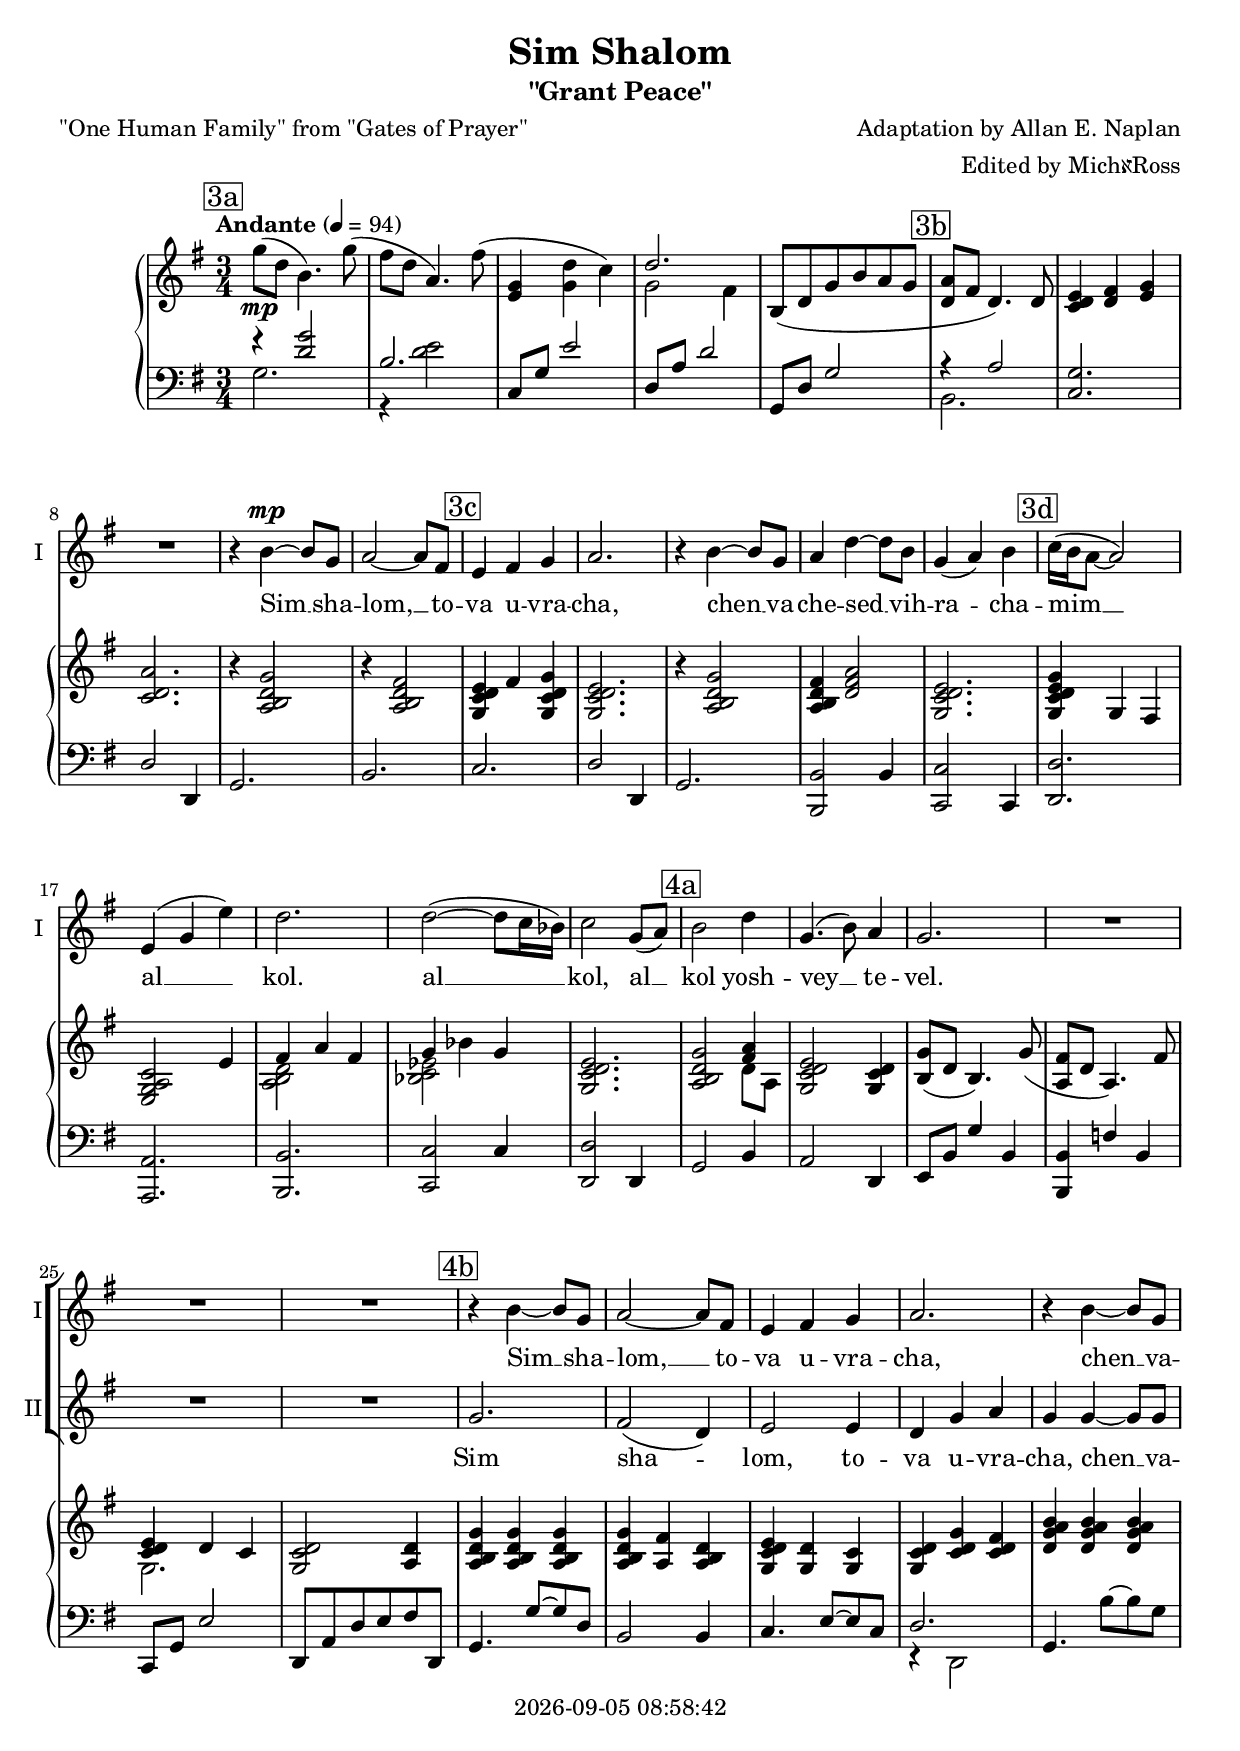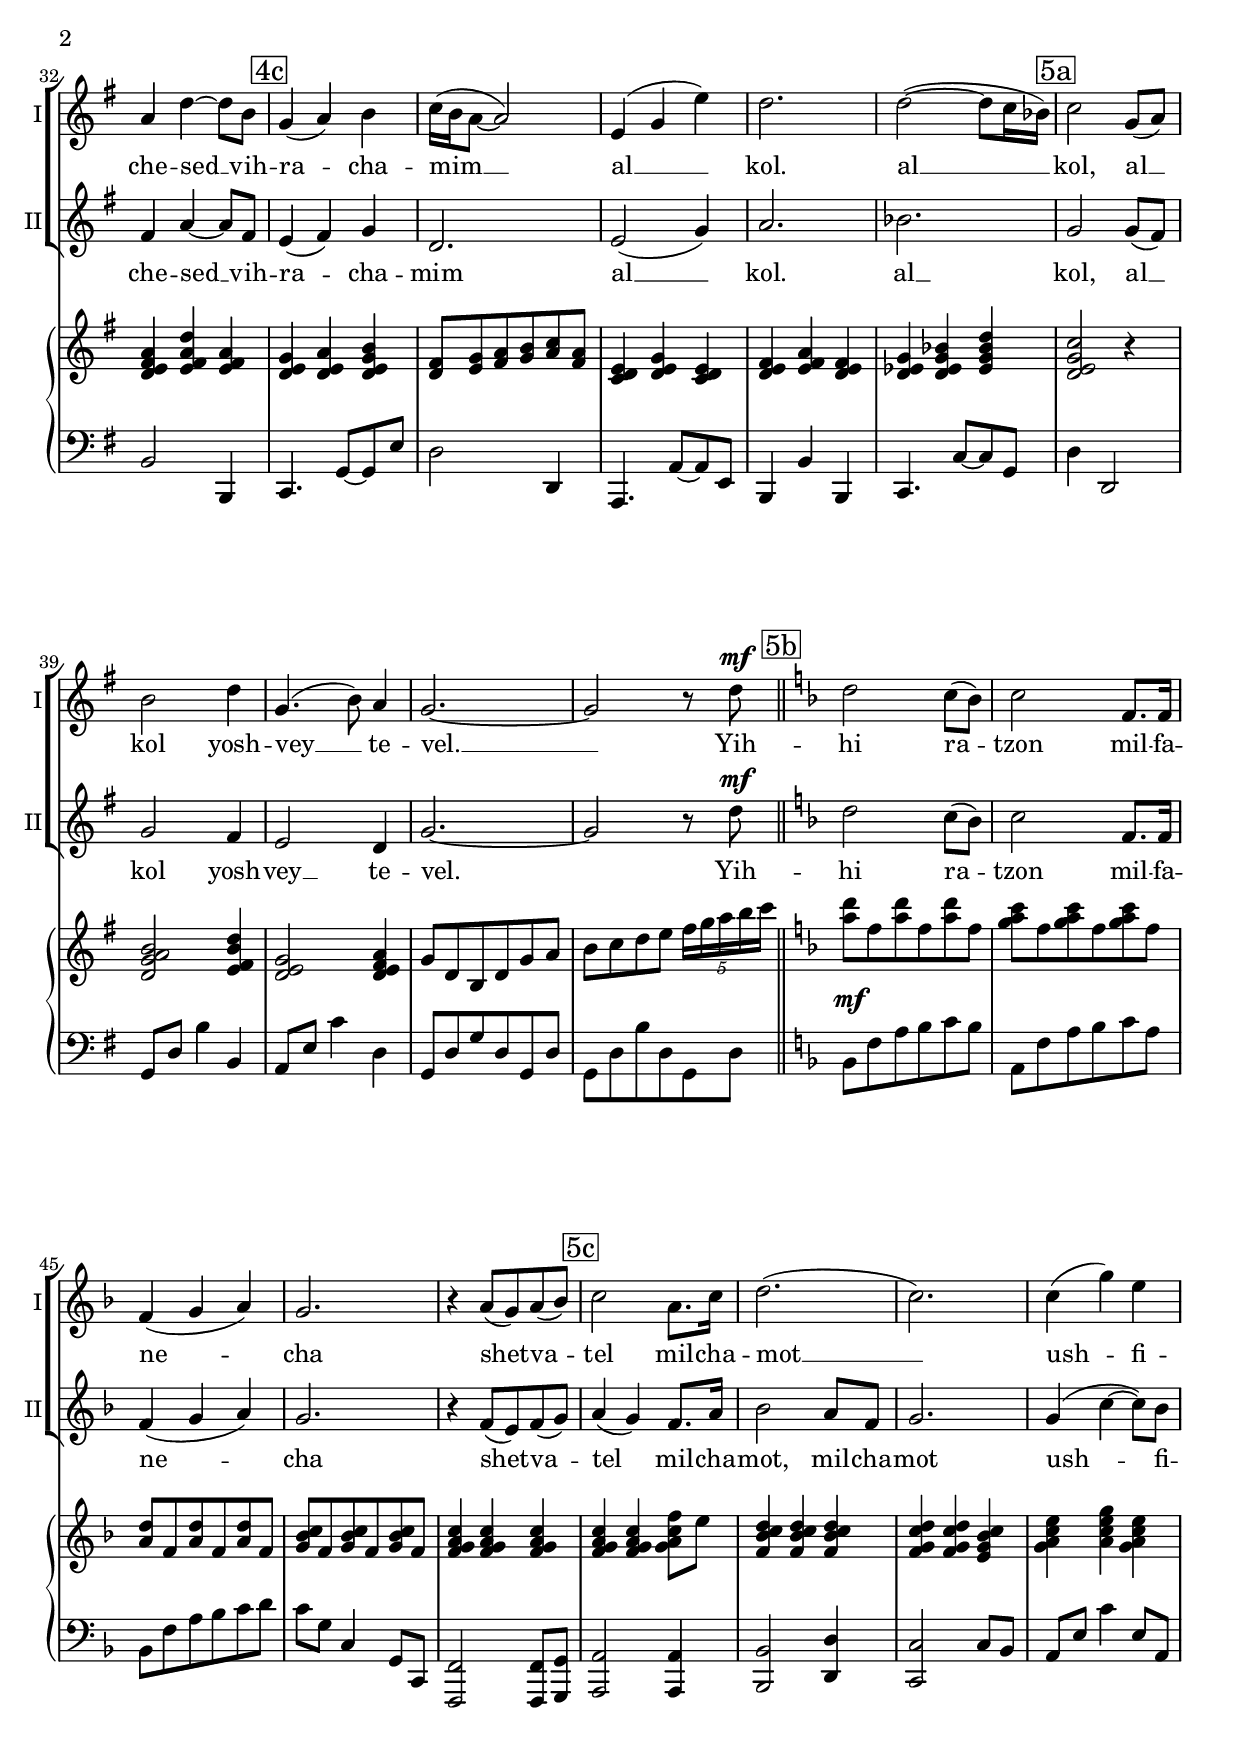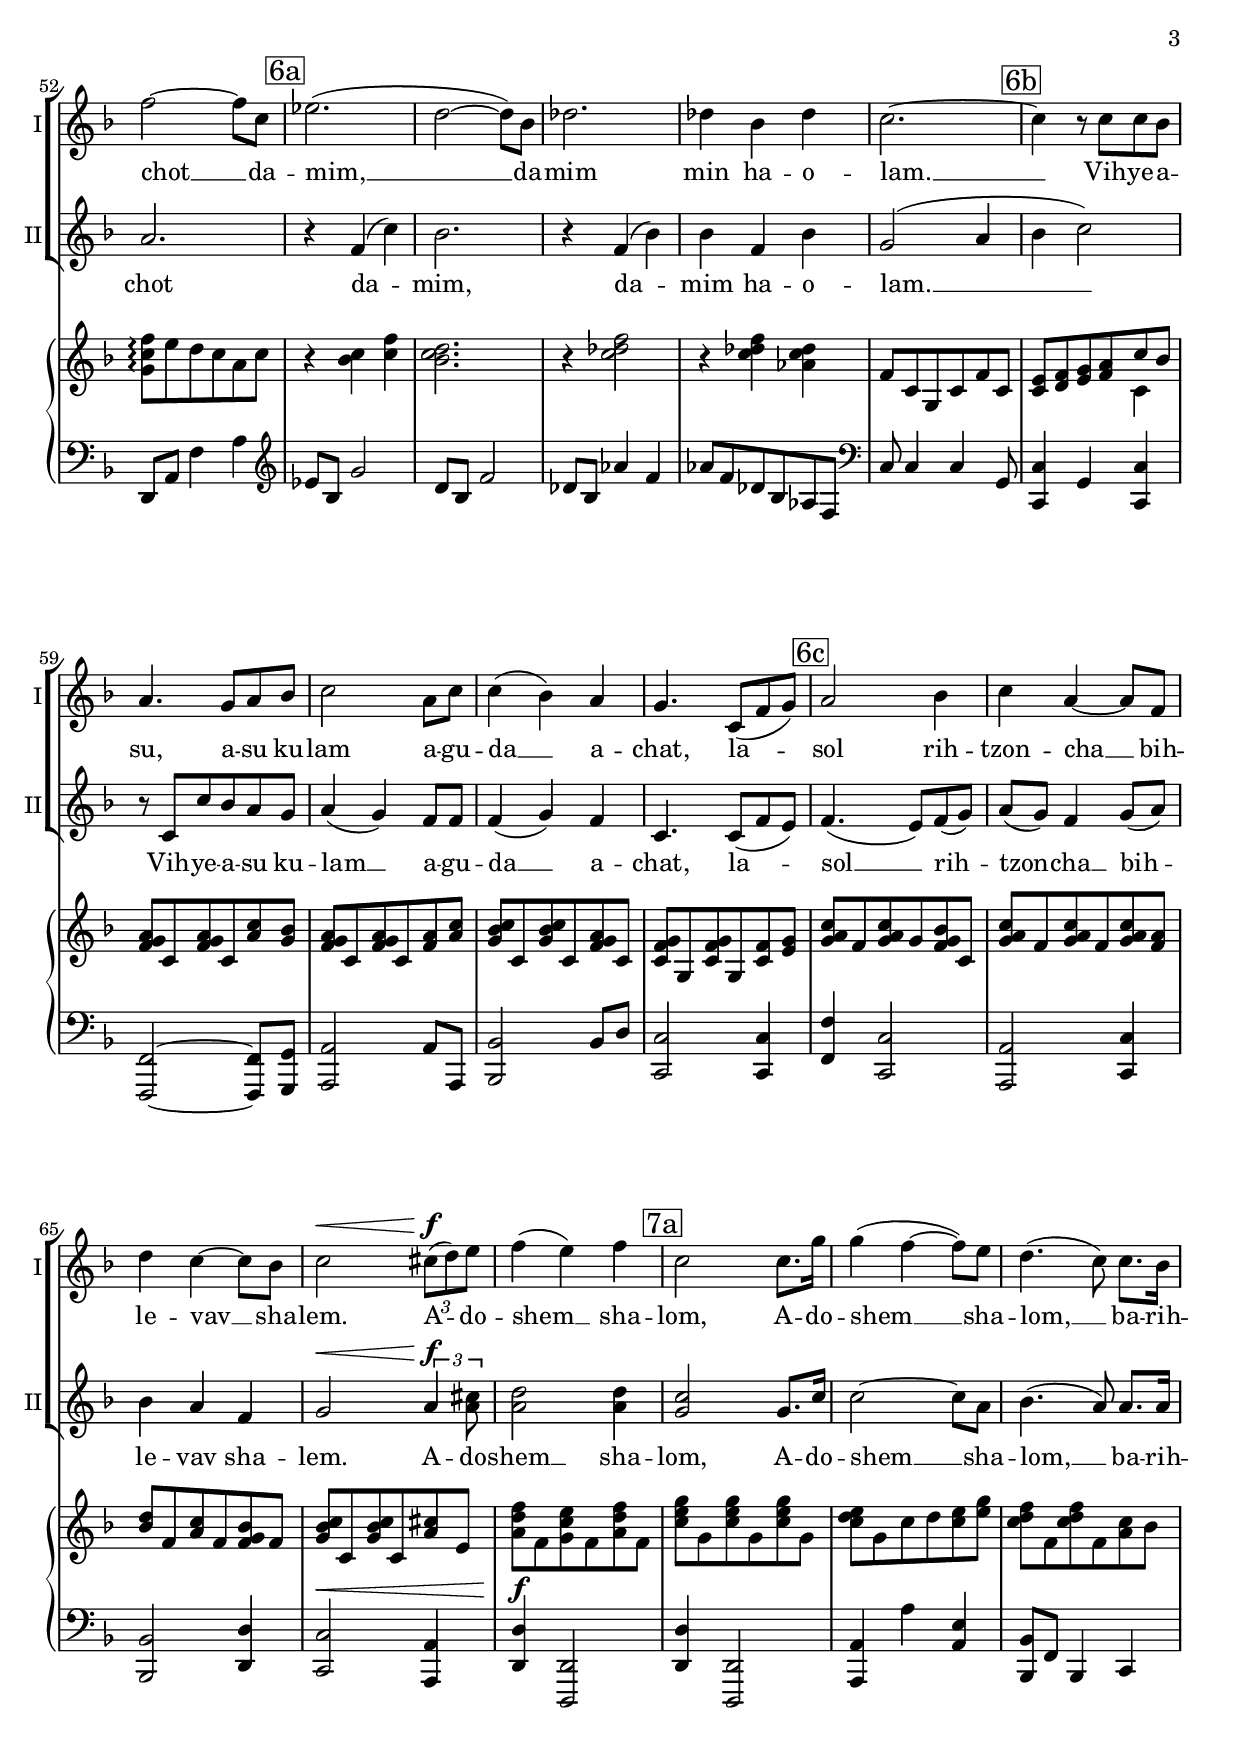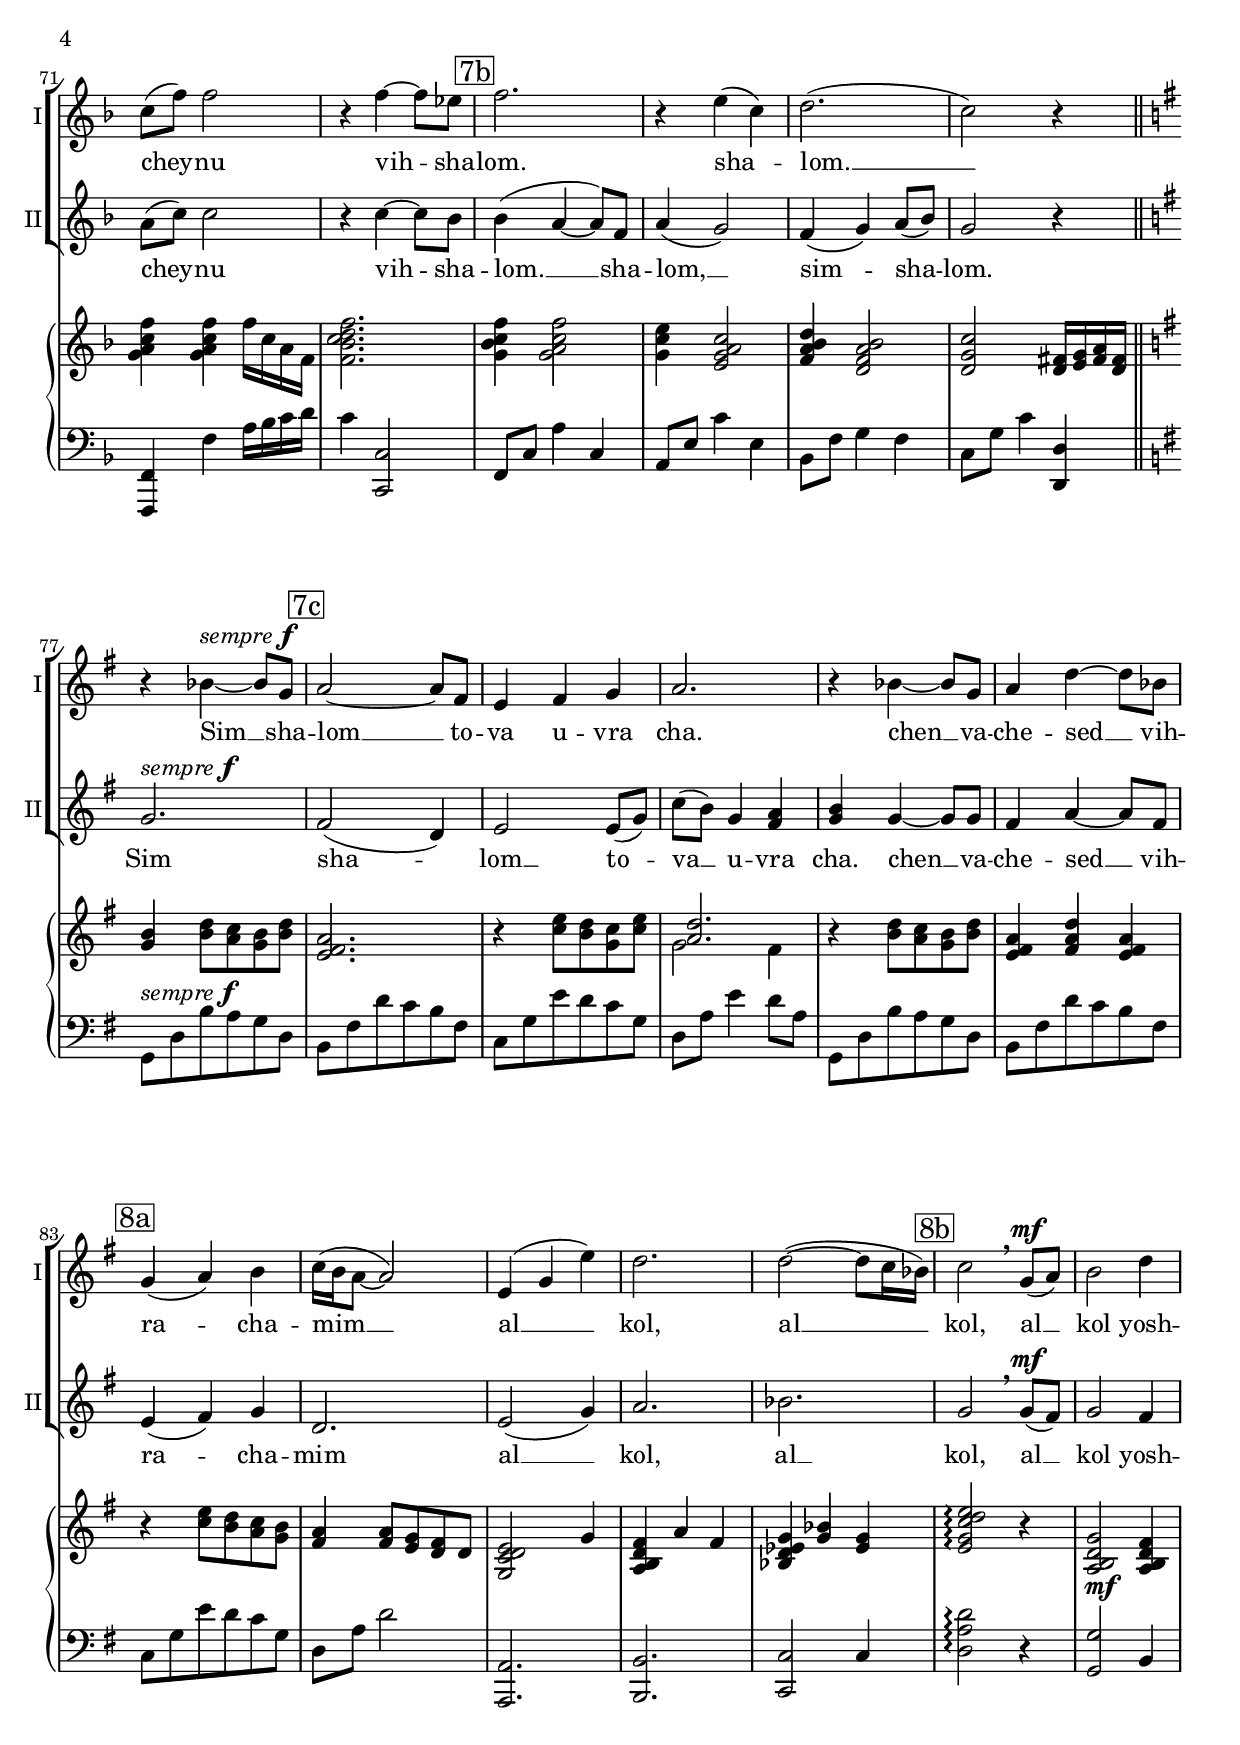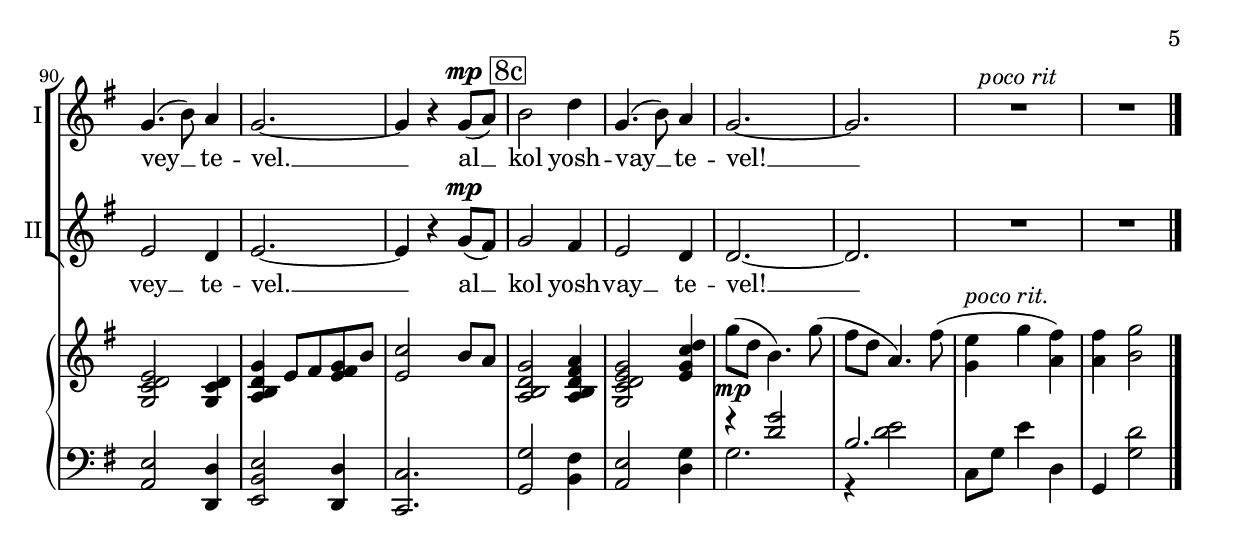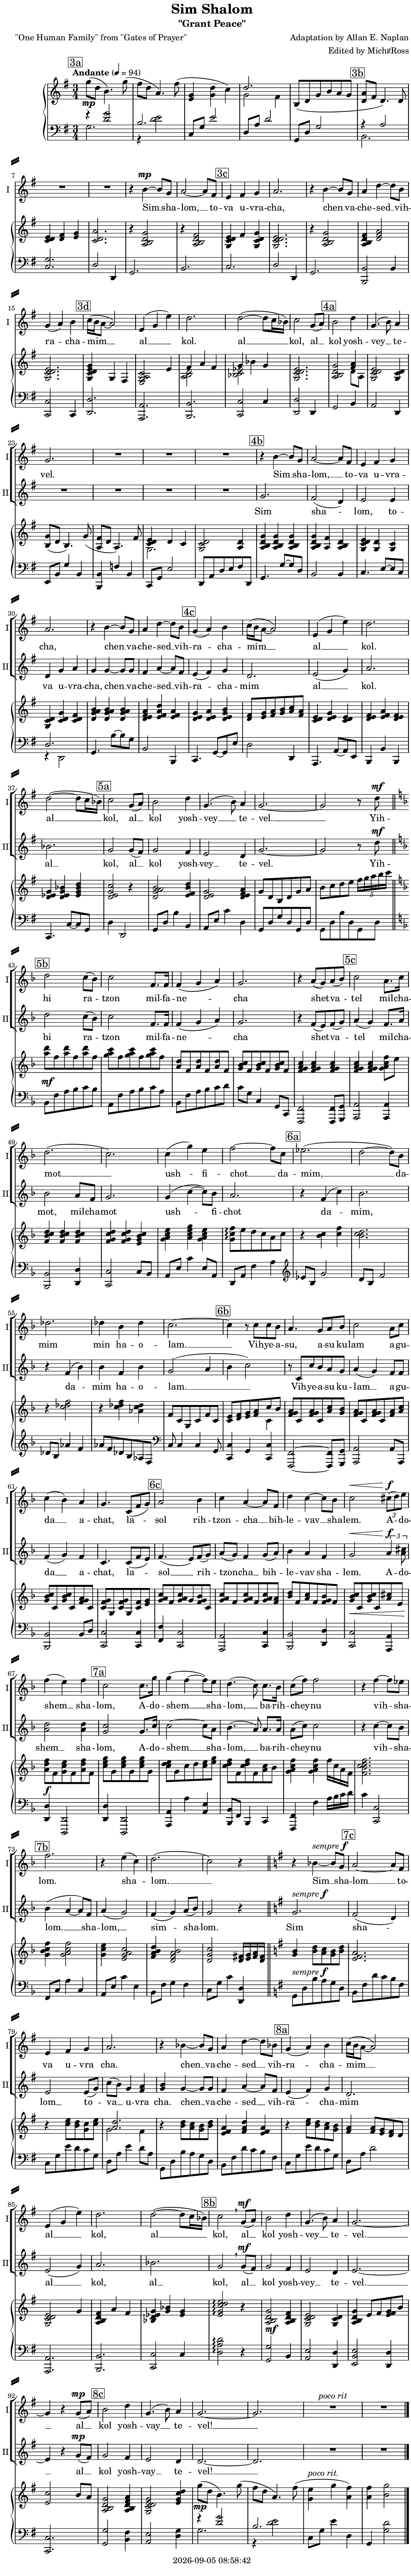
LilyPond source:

\version "2.22.0"

\include "predefined-guitar-fretboards.ly"
\include "articulate.ly"

today = #(strftime "%Y-%m-%d %H:%M:%S" (localtime (current-time)))

\header {
% centered at top
%  dedication  = "dedication"
  title       = "Sim Shalom"
  subtitle    = "\"Grant Peace\""
%  subsubtitle = "subsubtitle"
%  instrument  = "instrument"
  
% arrangement of following lines:
%
%  poet    composer
%  meter   arranger
%  piece       opus

  composer    = "Adaptation by Allan E. Naplan"
  arranger    = "Edited by MichℵRoss"
%  opus        = "opus"

  poet        = "\"One Human Family\" from \"Gates of Prayer\""
%  meter       = "meter"
%  piece       = "piece"

% centered at bottom
% tagline     = "tagline" % default lilypond version
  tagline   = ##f
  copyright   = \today
}

% #(set-global-staff-size 16)

global = {
  \key g \major
  \time 3/4
}

TempoTrack = {
  \tempo Andante 4=94
  s2.
  \set Score.tempoHideNote = ##t
  s2.*95
  \tempo 4=90
  s2.*2
}

RehearsalTrack = {
%  \set Score.currentBarNumber = #5
  \mark \markup { \box "3a" } s2.*5
  \mark \markup { \box "3b" } s2.*5
  \mark \markup { \box "3c" } s2.*5
  \mark \markup { \box "3d" } s2.*5
  \mark \markup { \box "4a" } s2.*6
  \mark \markup { \box "4b" } s2.*6
  \mark \markup { \box "4c" } s2.*5
  \mark \markup { \box "5a" } s2.*5
  \mark \markup { \box "5b" } s2.*5
  \mark \markup { \box "5c" } s2.*5
  \mark \markup { \box "6a" } s2.*5
  \mark \markup { \box "6b" } s2.*5
  \mark \markup { \box "6c" } s2.*5
  \mark \markup { \box "7a" } s2.*5
  \mark \markup { \box "7b" } s2.*5
  \mark \markup { \box "7c" } s2.*5
  \mark \markup { \box "8a" } s2.*5
  \mark \markup { \box "8b" } s2.*5
  \mark \markup { \box "8c" } s2.*6
}

partI = \relative {
  \global
  R2.*5
  R2. | R | R | r4 b'4^\mp ~8 g | a2~8 fis |
  e4 fis g | a2. | r4 b~8 g | a4 d~8 b | g4(a) b |
  c16(b a8~2) | e4(g e') | d2. | d2(~8 c16 bes) | c2 g8(a) |
  b2 d4 | g,4.(b8) a4 | g2. | R | R | R | % 4a
  r4 b~8 g | a2~8 fis | e4 fis g | a2. | r4 b~8 g | a4 d~8 b |
  g4(a) b | c16(b a8~2) | e4(g e') | d2. | 2~(8 c16 bes) |
  c2 g8(a) | b2 d4 | g,4.(b8) a4 | g2.~ | 2 r8 d'^\mf \bar "||" \key f \major | % 5a
  d2 c8(bes) | c2 f,8. 16 | 4(g a) | g2. | r4 a8(g) a(bes) |
  c2 a8. c16 | d2.( | c2.) | 4(g') e | f2~8 c |
  ees2.( | d2~8) bes | des2. | 4 bes des | c2.~ | % 6a
  c4 r8 c c bes | a4. g8 a bes | c2 a8 c | 4(bes) a | g4. c,8(f g) |
  a2 bes4 | c a~8 f | d'4 c~8 bes | c2^\< \tuplet 3/2 {cis8^\f (d)e} | f4(e) f |
  c2 8. g'16 | 4(f~8) e | d4.(c8) 8. bes16 | c8(f) 2 | r4 4~8 ees | % 7a
  f2. | r4 e(c) | d2.( | c2) r4 \bar "||" \key g \major | r4 bes4\omit\f^\markup{\italic sempre \dynamic f} ~8 g |
  a2~8 fis | e4 fis g | a2. | r4 bes~8 g | a4 d~8 bes |
  g4(a) b | c16(b a8~2) | e4(g e') | d2. | 2(~8 c16 bes) | % 8a
  c2 \breathe g8^\mf (a) | b2 d4 | g,4.(b8) a4 | g2.~ | 4 r g8^\mp(a) |
  b2 d4 | g,4.(b8) a4 | g2.~ | g | R2.^\markup\italic "poco rit" | R2. |
  \bar "|."
}

wordsI = \lyricmode {
  Sim __ sha -- lom, __ to -- va u -- vra -- cha,
  chen __ va -- che -- sed __ vih -- ra -- cha -- mim __ al __ kol.
  al __ kol, al __ kol yosh -- vey __ te -- vel.
  Sim __ sha -- lom, __ to -- va u -- vra -- cha,
  chen __ va -- che -- sed __ vih -- ra -- cha -- mim __ al __ kol.
  al __ kol, al __ kol yosh -- vey __ te -- vel. __
                                % 5a
  Yih -- hi ra -- tzon mil -- fa -- ne -- cha shet -- va -- tel mil -- cha -- mot __
  ush -- fi -- chot __ da -- mim, __
  da -- mim min ha -- o -- lam. __
                                % 6b
  Vih -- ye -- a -- su, a -- su ku -- lam a -- gu -- da __ a -- chat,
  la -- sol rih -- tzon -- cha __ bih -- le -- vav __ sha -- lem.
  A -- do -- shem __ sha -- lom,
  A -- do -- shem __ sha -- lom, __ ba -- rih -- chey -- nu
  vih -- sha -- lom. sha -- lom. __
                                % 7b
  Sim __ sha -- lom __ to -- va u -- vra cha.
  chen __ va -- che -- sed __ vih -- ra -- cha -- mim __
  al __ kol, al __ kol, al __ kol yosh -- vey __ te -- vel. __
  al __ kol yosh -- vay __ te -- vel! __
}

wordsImidi = \lyricmode {
  "Sim "  sha "lom, "  to "va " u vra "cha, "
  "\nchen "  va che "sed "  vih ra cha "mim "  "al "  "kol. "
  "\nal "  "kol, " "al "  "kol " yosh "vey "  te "vel. "
  "\nSim "  sha "lom, "  to "va " u vra "cha, "
  "\nchen "  va che "sed "  vih ra cha "mim "  "al "  "kol. "
  "\nal "  "kol, " "al "  "kol " yosh "vey "  te "vel. " 
                                % 5a
  "\nYih" "hi " ra "tzon " mil fa ne "cha " shet va "tel " mil cha "mot " 
  "\nush" fi "chot "  da "mim, " 
  "\nda" "mim " "min " ha o "lam. " 
                                % 6b
  "\nVih" ye a "su, " a "su " ku "lam " a gu "da "  a "chat, "
  "\nla" "sol " rih tzon "cha "  bih le "vav "  sha "lem. "
  "\nA" do "shem "  sha "lom, "
  "\nA" do "shem "  sha "lom, "  ba rih chey "nu "
  "\nvih" sha "lom. " sha "lom. " 
                                % 7b
  "\nSim "  sha "lom "  to "va " u "vra " "cha. "
  "\nchen "  va che "sed "  vih ra cha "mim " 
  "\nal "  "kol, " "al "  "kol, " "al "  "kol " yosh "vey "  te "vel. " 
  "\nal "  "kol " yosh "vay "  te "vel! " 
}

partII = \relative {
  \global
  R2.*26
  g'2. | fis2(d4) | e2 4 | d g a | g g~8 8 | fis4 a~8 fis | % 4b
  e4(fis) g | d2. | e2(g4) | a2. | bes |
  g2 8(fis) | g2 fis4 | e2 d4 | g2.~ | 2 r8 d'^\mf \key f \major | % 5a
  d2 c8(bes) | c2 f,8. 16 | 4(g a) | g2. | r4 f8(e) f(g) |
  a4(g) f8. a16 | bes2 a8 f | g2. | 4(c~8) bes | a2. |
  r4 f(c') | bes2. | r4 f(bes) | 4 f bes | g2(a4 | % 6a
  bes4 c2) | r8 c, c' bes a g | a4(g) f8 8 | 4(g) f | c4. 8(f e) |
  f4.(e8) f(g) | a(g) f4 g8(a) | bes4 a f | g2^\< \tuplet 3/2 {a4^\f <a cis>8} | <a d>2 4 |
  <g c>2 g8. c16 | 2~8 a | bes4.(a8) 8. 16 | a8(c) 2 | r4 c~8 bes | % 7a
  bes4(a~8) f | a4(g2) | f4(g) a8(bes) | g2 r4 \key g \major | g2.\omit\f^\markup{\italic sempre \dynamic f} |
  fis2(d4) | e2 8(g) | c(b) g4 <fis a> | <g b> g~8 8 | fis4 a~8 fis |
  e4(fis) g | d2. | e2(g4) | a2. | bes | % 8a
  g2 \breathe 8^\mf (fis) | g2 fis4 | e2 d4 | e2.~ | 4 r g8^\mp (fis) |
  g2 fis4 | e2 d4 | d2.~ | d | R2. | R2. |
  \bar "|."
}

wordsII = \lyricmode {
  Sim sha -- lom, to -- va u -- vra -- cha,
  chen __ va -- che -- sed __ vih -- ra -- cha -- mim
  al __ kol.
  al __ kol, al __ kol yosh -- vey __ te -- vel.
                                % 5a
  Yih -- hi ra -- tzon mil -- fa -- ne -- cha
  shet -- va -- tel mil -- cha -- mot,
  mil -- cha -- mot ush -- fi -- chot
  da -- mim, da -- mim ha -- o -- lam. __
                                % 6b
  Vih -- ye -- a -- su ku -- lam __ a -- gu -- da __ a -- chat,
  la -- sol __ rih -- tzon -- cha __ bih -- le -- vav sha -- lem.
  A -- do -- shem __ sha -- lom,
  A -- do -- shem __ sha -- lom, __ ba -- rih -- chey -- nu
  vih -- sha -- lom. __ sha -- lom, __ sim -- sha -- lom.
                                % 7b
  Sim sha -- lom __ to -- va __ u -- vra cha.
  chen __ va -- che -- sed __ vih -- ra -- cha -- mim
  al __ kol, al __ kol, al __ kol yosh -- vey __ te -- vel. __
  al __ kol yosh -- vay __ te -- vel! __
}

wordsIImidi = \lyricmode {
  "Sim " sha "lom, " to "va " u vra "cha, "
  "\nchen "  va che "sed "  vih ra cha "mim "
  "\nal "  "kol. "
  "\nal "  "kol, " "al "  "kol " yosh "vey "  te "vel. "
                                % 5a
  "\nYih" "hi " ra "tzon " mil fa ne "cha "
  "\nshet" va "tel " mil cha "mot, "
  "\nmil" cha "mot " ush fi "chot "
  "\nda" "mim, " da "mim " ha o "lam. " 
                                % 6b
  "\nVih" ye a "su " ku "lam "  a gu "da "  a "chat, "
  "\nla" "sol "  rih tzon "cha "  bih le "vav " sha "lem. "
  "\nA" do "shem "  sha "lom, "
  "\nA" do "shem "  sha "lom, "  ba rih chey "nu "
  "\nvih" sha "lom. "  sha "lom, "  sim sha "lom. "
                                % 7b
  "\nSim " sha "lom "  to "va "  u "vra " "cha. "
  "\nchen "  va che "sed "  vih ra cha "mim "
  "\nal "  "kol, " "al "  "kol, " "al "  "kol " yosh "vey "  te "vel. " 
  "\nal "  "kol " yosh "vay "  te "vel! " 
}

pianoRHone = \relative {
  \global \oneVoice
  g''8(d b4.) g'8( | fis8 d a4.) fis'8( | <g, e>4 <g d'> c) | \voiceOne d2. | \oneVoice b,8( d g b a g |
  <d a'>8 fis d4.) 8 | <c d e>4 <d fis> <e g> | <c d a'>2. | r4 <a b d g>2 | r4 <a b d fis>2 |
  <g c d e>4 fis' <g, c d g> | <g c d e>2. | r4 <a b d g>2 | <a b d fis>4 <d fis a>2 | <g, c d e>2. |
  <g c d e g>4 g fis | <e g a c>2 e'4 | fis a fis | g bes g | <g, c d e>2. |
  <a b d g>2 <fis' a>4 | <g, c d e>2 <g c d>4 | <b g'>8(d b4.) g'8( | <a, fis'> d a4.) fis'8 | <c d e>4 d c | <g c d>2 <a d>4 | % 4a
  <a b d g>4 4 4 | 4 <a fis'> <a b d> | <g c d e> <g d'> <g c> | <g c d> <c d g> <c d fis> | <d g a b>4 4 4 | <d e fis a> <e fis a d> <e fis a> |
  <d e g>4 <d e a> <d e g b> | <d fis>8 <e g> <fis a> <g b> <a c> <fis a> | <c d e>4 <d e g> <c d e> | <d e fis> <e fis a> <d e fis> | <d ees g> <d ees g bes> <ees g bes d> |
  <d e g c>2 r4 | <d g a b>2 <e fis b d>4 | <d e g>2 <d e fis a>4 | g8 d b d g a | b c d e \tuplet 5/4 {fis16 g a b c} \key f \major | % 5a
  <a d>8 f q f q f | <g a c> f q f q f | <a, d> f q f q f | <g bes c> f q f q f | <f g a c>4 4 4 |
  <f g a c>4 4 <g a c f>8 e' | <f, bes c d>4 4 4 | <f g c d> q <e g bes c> | <g a c e> <a c e g> <g a c e> | <g c f>8\arpeggio e' d c a c |
  r4 <bes c> <c f> | <bes c d>2. | r4 <c des f>2 | r4 <c des f> <aes c des> | f8 c g c f c | % 6a
  <c e>8 <d f> <e g> <f a> c' bes | <f g a> c q c <a' c> <g bes> | <f g a> c q c <f a> <a c> | <g bes c> c, q c <f g a> c | <c f g> g q g <c f> <e g> |
  <g a c>8 f q g <f g bes> c | <g' a c> f q f q <f a> | <bes d> f <a c> f <f g bes> f | <g bes c> c, q c <a' cis> e | <a d f> f <g c e> f <a d f> f |
  <c' e g>8 g q g q g | <c d e> g c d <c e> <e g> | <c d f> f, q f <a c> bes | <g a c f>4 q f'16 c a f | <f bes c d f>2. | % 7a
  <g bes c f>4 <g a c f>2 | <g c e>4 <e g a c>2 | <f a bes d>4 <d f a bes>2 | <d g c>2 <d fis>16 <e g> <fis a> <d fis> \key g \major | <g b>4 <b d>8 <a c> <g b> <b d> |
  <e, fis a>2. | r4 <c' e>8 <b d> <g c> <c e> | \voiceOne <a d>2. \oneVoice | r4 <b d>8 <a c> <g b> <b d> | <e, fis a>4 <fis a d> <e fis a> |
  r4 <c' e>8 <b d> <a c> <g b> | <fis a>4 8 <e g> <d fis> d | <g, c d e>2 g'4  <a, b d fis>4 a' fis | <bes, d ees g> <g' bes> <ees g> | % 8a
  <e g c d e>2\arpeggio r4 | <a, b d g>2 <a b d fis>4 | <g c d e>2 <g c d>4 | <a b d g>4 e'8 fis <e fis g> b' | <e, c'>2 b'8 a |
  <a, b d g>2 <a b d fis a>4 | <g c d e g>2 <e' g c d>4 | g'8(d b4.) g'8( | fis8 d a4.) fis'8( <g, e'>4^\markup\italic "poco rit." g' <a, fis'>) | 4 <b g'>2 |
  \bar "|."
}

pianoRHtwo = \relative {
  \global \voiceTwo
  s2. | s2. | s2. | g'2 fis4 | s2. |
  s2.*5 |
  s2.*5 |
  s2. | s2. | <a, b d>2 s4 | <bes c ees>2 s4 | s2. |
  s2 d8 a | s2. | s2. | s2. | g2. | s2. | % 4a
  s2.*6 |
  s2.*5 |
  s2.*5 | % 5a
  s2.*5 |
  s2.*5 |
  s2.*5 | % 6a
  s2 c4 | s2.*4 |
  s2.*5 |
  s2.*5 | % 7a
  s2.*5 |
  s2. | s2. | g'2 fis4 | s2. | s2. |
  s2.*5 | % 8a
  s2.*5 |
  s2.*6 |
  \bar "|."
}

dynamicsPiano = {
  \override DynamicTextSpanner.style = #'none
  s2.\mp | s2.*4 |
  s2.*5 |
  s2.*5 |
  s2.*5 |
  s2.*17 | % 4
  s2.*5 | % 5a
  s2.\mf | s2.*4 |
  s2.*5 |
  s2.*5 | % 6a
  s2.*5 |
  s2. | s2. | s2. | s2.\< | s2.\f |
  s2.*5 | % 7a
  s2. | s2. | s2. | s2. | s2.\omit\f-\markup{\italic sempre \dynamic f} |
  s2.*5 |
  s2.*5 | % 8a
  s2. | s2.\mf | s2. | s2. | s2. |
  s2. | s2. | s2.\mp | s2. | s2. | s2. |
}

pianoLHone = \relative {
  \global \voiceOne 
  r4 <d' g>2 | b2. | c,8 g' e'2 | d,8 a' d2 | g,,8 d' g2 |
  r4 a2 | <c, g'>2. | d2 d,4 | g2. | b2. |
  c2. | d2 d,4 | g2. | <b, b'>2 b'4 | <c, c'>2 c4 |
  <d d'>2. | <a a'> | <b b'> | <c c'>2 c'4 | <d, d'>2 d4 |
  g2 b4 | a2 d,4 | e8 b' g'4 b, | <b, b'> f'' b, | c,8 g' e'2 | d,8 a' d e fis d, | % 4a
  g4. g'8~8 d | b2 4 | c4. e8~8 c | \voiceOne d2. \oneVoice | g,4. b'8~8 g | b,2 b,4 |
  c4. g'8~8 e' | d2 d,4 | a4. a'8~8 e | b4 b' b, | c4. c'8~8 g |
  d'4 d,2 | g8 d' b'4 b, | a8 e' c'4 d, | g,8 d' g d g, d' | g, d' b' d, g, d' \key f \major | % 5a
  bes8 f' a bes c bes | a, f' a bes c a | bes, f' a bes c d | c g c,4 g8 c, | <f, f'>2 8 <g g'> |
  <a a'>2 4 | <bes bes'>2 <d d'>4 | <c c'>2 c'8 bes | a e' c'4 e,8 a, | d, a' f'4 a \clef treble |
  ees'8 bes g'2 | d8 bes f'2 | des8 bes aes'4 f | aes8 f des bes aes f \clef bass | c8 4 4 g8 | % 6a
  <c, c'>4 g' q | <f, f'>2~8 <g g'> | <a a'>2 a'8 a, | <bes bes'>2 bes'8 d | <c, c'>2 4 |
  <f f'>4 <c c'>2 | <a a'>2 <c c'>4 | <bes bes'>2 <d d'>4 | <c c'>2 <a a'>4 | <d d'> <d, d'>2 |
  <d' d'>4 <d, d'>2 | <a' a'>4 a'' <a, e'> | <bes, bes'>8 f' bes,4 c | <f, f'> f'' a16 bes c d | c4 <c,, c'>2 | % 7a
  f8 c' a'4 c, | a8 e' c'4 e, | bes8 f' g4 f | c8 g' c4 <d,, d'>4 \key g \major | g8 d' b' a g d |
  b8 fis' d' c b fis | c g' e' d c g | d a' e'4 d8 a | g, d' b' a g d | b fis' d' c b fis |
  c8 g' e' d c g | d a' d2 | <a,, a'>2. | <b b'> | <c c'>2 c'4 | % 8a
  <d a' d>2\arpeggio r4 | <g, g'>2 b4 | <a e'>2 <d, d'>4 | <e b' e>2 <d d'>4 | <c c'>2. |
  <g' g'>2 <b fis'>4 | <a e'>2 <d g>4 | \voiceOne r4 <d' g>2 | b2. \oneVoice | c,8 g' e'4 d, | g, <g' d'>2 |
  \bar "|."
}

pianoLHtwo = \relative {
  \global \voiceTwo 
  g2. | r4 <d' e>2 | s2. | s2. | s2. |
  b,2. | s | s | s | s |
  s2.*5 |
  s2.*5 |
  s2.*6 | % 4a
  s2. | s2. | s2. | r4 d,2 | s2. | s2. |
  s2.*5 |
  s2.*15 | % 5
  s2.*15 | % 6
  s2.*15 | % 7
  s2.*5 | % 8a
  s2.*5 |
  s2. | s2. | g'2. | r4 <d' e>2 | s2. | s2. |
%  \bar "|."
}

\book {
  \bookOutputSuffix "single"
  \score {
    <<
      <<
        \new ChoirStaff <<
                                % partI staff
          \new Staff = "Part 1" \with {
            instrumentName = #"Part I"
            shortInstrumentName = #"I"
          }
          <<
            \new Voice \TempoTrack
            \new Voice \RehearsalTrack
            \new Voice \partI
            \addlyrics \wordsI
          >>
                                % partII staff
          \new Staff = "Part 2" \with {
            instrumentName = #"Part II"
            shortInstrumentName = #"II"
          }
          <<
            \new Voice \partII
            \addlyrics \wordsII
          >>
        >>
        \new PianoStaff = piano <<
          \new Staff = pianorh \with {
          }
          <<
            \new Voice \pianoRHone
            \new Voice \pianoRHtwo
          >>
          \new Dynamics \dynamicsPiano
          \new Staff = pianolh \with {
          }
          <<
            \clef "bass"
            \new Voice \pianoLHone
            \new Voice \pianoLHtwo
          >>
        >>
      >>
    >>
    \layout {
      indent = 1.5\cm
      \pointAndClickOff
      \context {
        \Staff \RemoveAllEmptyStaves
        barNumberVisibility = #first-bar-number-invisible-save-broken-bars
        \override BarNumber.break-visibility = ##(#f #t #t)
      }
    }
  }
}

\book {
  \bookOutputSuffix "singlepage"
  \paper {
    top-margin = 0
    left-margin = 7
    right-margin = 1
    paper-width = 190\mm
    page-breaking = #ly:one-page-breaking
    system-system-spacing.basic-distance = #15
    system-separator-markup = \slashSeparator
  }
  \score {
    <<
      <<
        \new ChoirStaff <<
                                % partI staff
          \new Staff = "Part 1" \with {
            instrumentName = #"Part I"
            shortInstrumentName = #"I"
          }
          <<
            \new Voice \TempoTrack
            \new Voice \RehearsalTrack
            \new Voice \partI
            \addlyrics \wordsI
          >>
                                % partII staff
          \new Staff = "Part 2" \with {
            instrumentName = #"Part II"
            shortInstrumentName = #"II"
          }
          <<
            \new Voice \partII
            \addlyrics \wordsII
          >>
        >>
        \new PianoStaff = piano <<
          \new Staff = pianorh \with {
          }
          <<
            \new Voice \pianoRHone
            \new Voice \pianoRHtwo
          >>
          \new Dynamics \dynamicsPiano
          \new Staff = pianolh \with {
          }
          <<
            \clef "bass"
            \new Voice \pianoLHone
            \new Voice \pianoLHtwo
          >>
        >>
      >>
    >>
    \layout {
      indent = 1.5\cm
      \pointAndClickOff
      \context {
        \Staff \RemoveAllEmptyStaves
        barNumberVisibility = #first-bar-number-invisible-save-broken-bars
        \override BarNumber.break-visibility = ##(#f #t #t)
      }
    }
  }
}

\book {
  \bookOutputSuffix "midi-1"
  \score {
%   \articulate
    <<
      <<
        \new ChoirStaff <<
                                % partI staff
          \new Staff = "Part 1" \with {
            instrumentName = #"Part I"
            shortInstrumentName = #"I"
            midiInstrument = "choir aahs"
          }
          <<
            \new Voice \TempoTrack
            \new Voice \partI
           \addlyrics \wordsImidi
          >>
                                % partII staff
          \new Staff = "Part 2" \with {
            instrumentName = #"Part II"
            shortInstrumentName = #"II"
            midiInstrument = "choir aahs"
          }
          <<
            \new Voice \partII
          >>
        >>
        \new PianoStaff = piano <<
          \new Staff = pianorh \with {
            midiInstrument = "acoustic grand piano"
          }
          <<
            \new Voice \pianoRHone
            \new Voice \pianoRHtwo
            \new Dynamics \dynamicsPiano
            \new Voice \pianoLHone
            \new Voice \pianoLHtwo
          >>
        >>
      >>
    >>
    \midi {}
  }
}

\book {
  \bookOutputSuffix "midi-2"
  \score {
%   \articulate
    <<
      <<
        \new ChoirStaff <<
                                % partI staff
          \new Staff = "Part 1" \with {
            instrumentName = #"Part I"
            shortInstrumentName = #"I"
            midiInstrument = "choir aahs"
          }
          <<
            \new Voice \TempoTrack
            \new Voice \partI
          >>
                                % partII staff
          \new Staff = "Part 2" \with {
            instrumentName = #"Part II"
            shortInstrumentName = #"II"
            midiInstrument = "choir aahs"
          }
          <<
            \new Voice \partII
            \addlyrics \wordsIImidi
          >>
        >>
        \new PianoStaff = piano <<
          \new Staff = pianorh \with {
            midiInstrument = "acoustic grand piano"
          }
          <<
            \new Voice \pianoRHone
            \new Voice \pianoRHtwo
            \new Dynamics \dynamicsPiano
            \new Voice \pianoLHone
            \new Voice \pianoLHtwo
          >>
        >>
      >>
    >>
    \midi {}
  }
}
